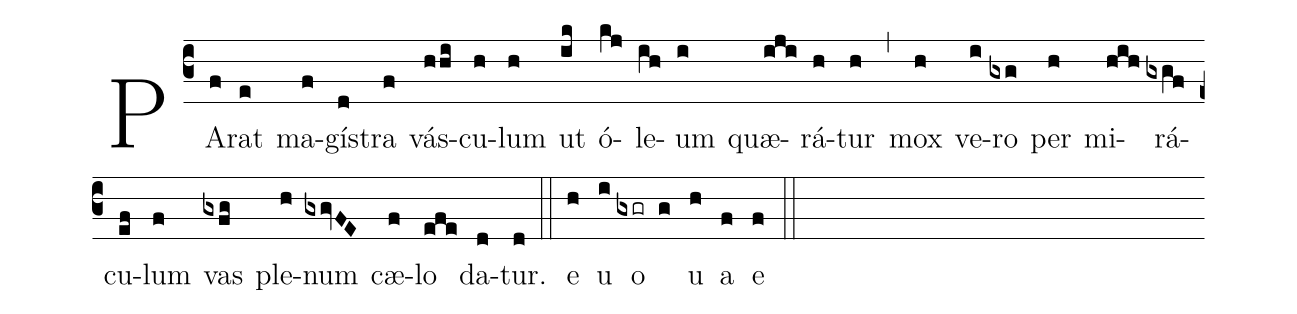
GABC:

%%
(c3)
PA(f)rat(e) ma(f)gís(d)tra(f) vás(hhi)cu(h)lum(h) ut(ik) ó(kj)le(ih)um(i) quæ(iji)rá(h)tur(h)(,)
mox(h) ve(i)ro(gxg) per(h) mi(hih)rá(gxgf)cu(ef)lum(f) vas(gxfg) ple(h)num(gxgvFE) cæ(f)lo(efe) da(d)tur.(d) (::)
e(h) u(i) o(gxgr g) u(h) a(f) e(f) (::)
